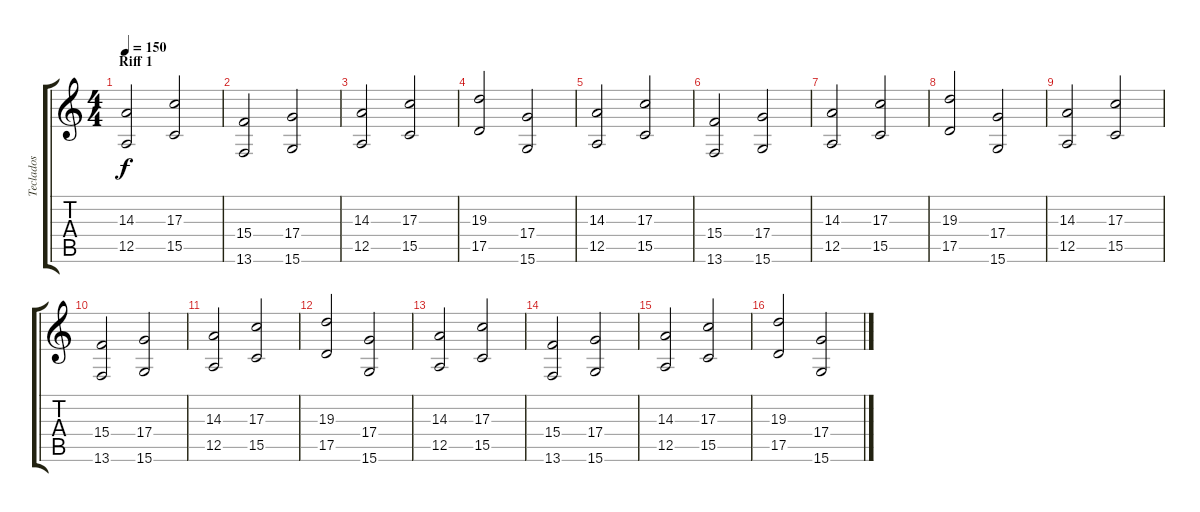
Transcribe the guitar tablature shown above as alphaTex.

\track ("Teclados" "Teclados") {instrument tremolostrings}
\staff {score tabs}
\tuning (E4 B3 G3 D3 A2 E2) {hide}
\ts (4 4)
\section ("" "Riff 1")
\tempo 150
\clef g2
\ks c
(14.3 12.5).2{dy f volume 10} (17.3 15.5).2 |
(15.4 13.6).2 (17.4 15.6).2 |
(14.3 12.5).2 (17.3 15.5).2 |
(19.3 17.5).2 (17.4 15.6).2 |
(14.3 12.5).2{volume 10} (17.3 15.5).2 |
(15.4 13.6).2 (17.4 15.6).2 |
(14.3 12.5).2 (17.3 15.5).2 |
(19.3 17.5).2 (17.4 15.6).2 |
(14.3 12.5).2{volume 10} (17.3 15.5).2 |
(15.4 13.6).2 (17.4 15.6).2 |
(14.3 12.5).2 (17.3 15.5).2 |
(19.3 17.5).2 (17.4 15.6).2 |
(14.3 12.5).2{volume 10} (17.3 15.5).2 |
(15.4 13.6).2 (17.4 15.6).2 |
(14.3 12.5).2 (17.3 15.5).2 |
(19.3 17.5).2 (17.4 15.6).2
